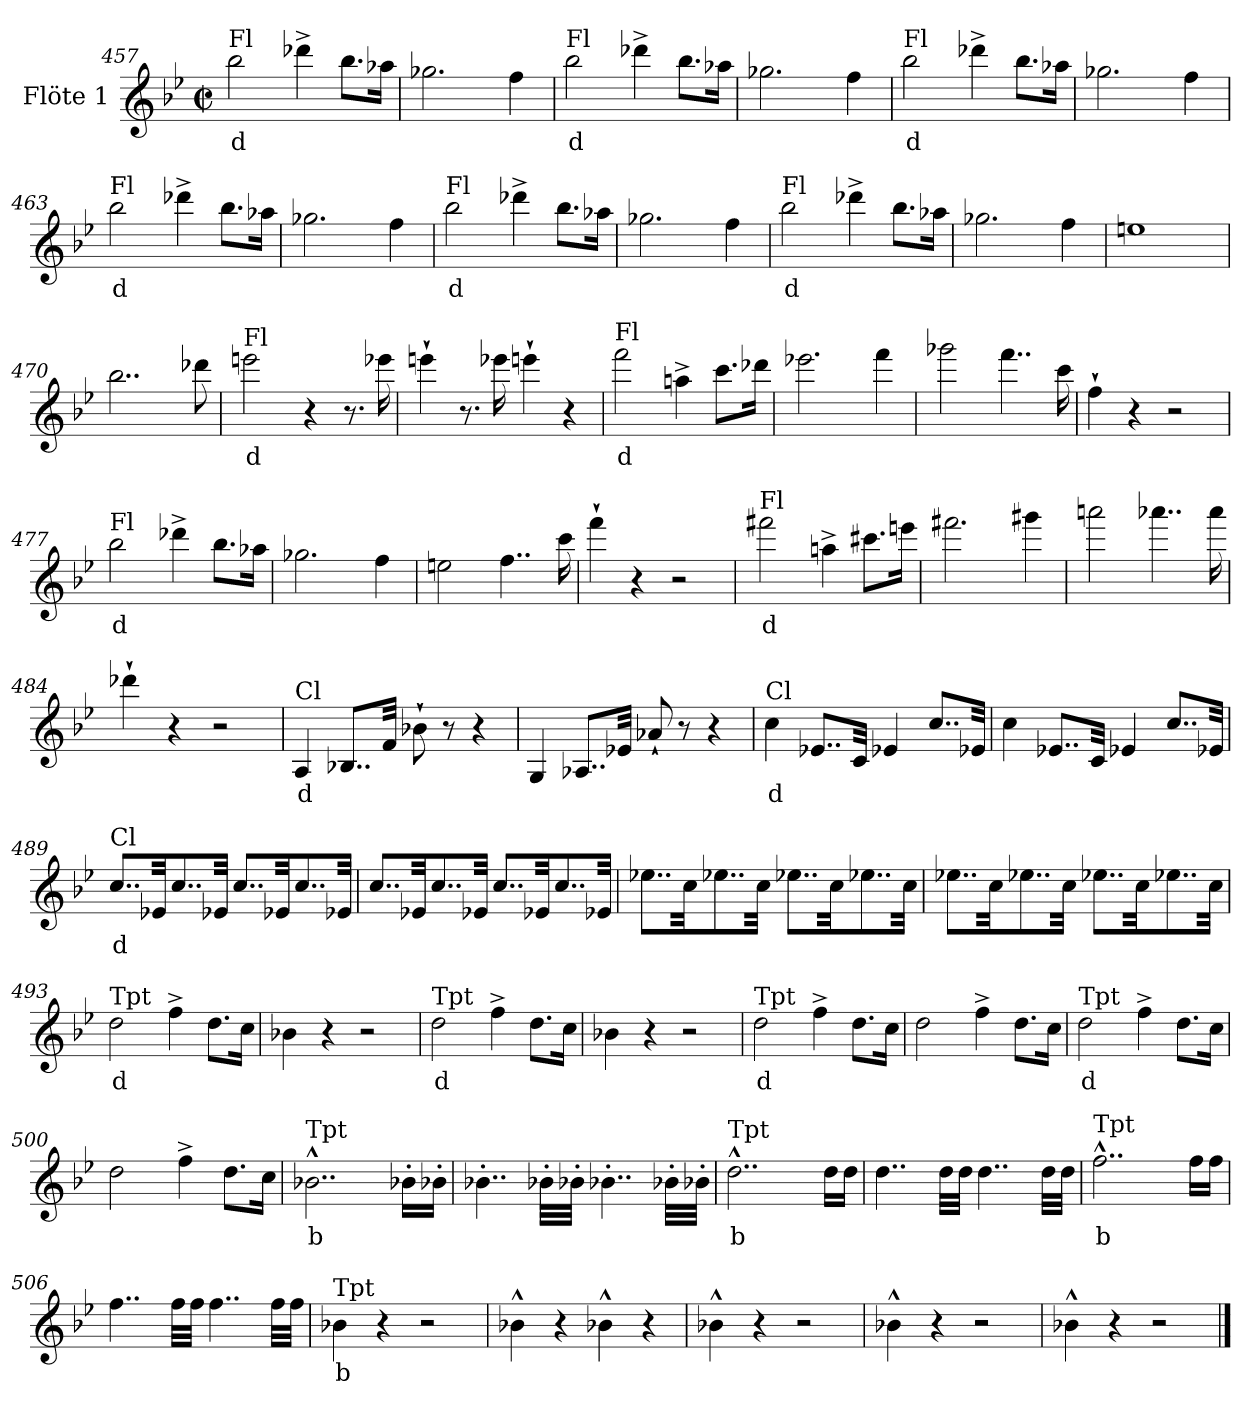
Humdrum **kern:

**kern	**text
*part1	*part1
*staff1	*staff1
*I"Flöte 1	*
*I'Fl. 1	*
*clefG2	*
*k[b-e-]	*
*M2/2	*
*met(c|)	*
=457	=457
!LO:TX:a:t=Fl	!
!	!LO:LY:color=#FF0000
2bb-	d
4ddd-X^>	.
8.bb-\L	.
16aa-X\Jk	.
=458	=458
2.gg-X	.
4ff	.
=459	=459
!LO:TX:a:t=Fl	!
!	!LO:LY:color=#FF0000
2bb-	d
4ddd-X^>	.
8.bb-\L	.
16aa-X\Jk	.
=460	=460
2.gg-X	.
4ff	.
=461	=461
!LO:TX:a:t=Fl	!
!	!LO:LY:color=#FF0000
2bb-	d
4ddd-X^>	.
8.bb-\L	.
16aa-X\Jk	.
=462	=462
2.gg-X	.
4ff	.
=463	=463
!LO:TX:a:t=Fl	!
!	!LO:LY:color=#FF0000
2bb-	d
4ddd-X^>	.
8.bb-\L	.
16aa-X\Jk	.
=464	=464
2.gg-X	.
4ff	.
=465	=465
!LO:TX:a:t=Fl	!
!	!LO:LY:color=#FF0000
2bb-	d
4ddd-X^>	.
8.bb-\L	.
16aa-X\Jk	.
=466	=466
2.gg-X	.
4ff	.
=467	=467
!LO:TX:a:t=Fl	!
!	!LO:LY:color=#FF0000
2bb-	d
4ddd-X^>	.
8.bb-\L	.
16aa-X\Jk	.
=468	=468
2.gg-X	.
4ff	.
=469	=469
1een	.
=470	=470
2..bb-	.
8ddd-X	.
=471	=471
!LO:TX:a:t=Fl	!
!	!LO:LY:color=#FF0000
2eeen	d
4r	.
8.r	.
16eee-X	.
=472	=472
4eeen`	.
8.r	.
16eee-X	.
4eeen`	.
4r	.
=473	=473
!LO:TX:a:t=Fl	!
!	!LO:LY:color=#FF0000
2fff	d
4aan^>	.
8.ccc\L	.
16ddd-X\Jk	.
=474	=474
2.eee-X	.
4fff	.
=475	=475
2ggg-X	.
4..fff	.
16ccc	.
=476	=476
4ff`	.
4r	.
2r	.
=477	=477
!LO:TX:a:t=Fl	!
!	!LO:LY:color=#FF0000
2bb-	d
4ddd-X^>	.
8.bb-\L	.
16aa-X\Jk	.
=478	=478
2.gg-X	.
4ff	.
=479	=479
2een	.
4..ff	.
16ccc	.
=480	=480
4fff`	.
4r	.
2r	.
=481	=481
!LO:TX:a:t=Fl	!
!	!LO:LY:color=#FF0000
2fff#X	d
4aan^>	.
8.ccc#X\L	.
16eeen\Jk	.
=482	=482
2.fff#X	.
4ggg#X	.
=483	=483
2aaan	.
4..aaa-X	.
16aaa-	.
=484	=484
4ddd-X`	.
4r	.
2r	.
=485	=485
!LO:TX:a:t=Cl	!
!	!LO:LY:color=#FF0000
4A	d
8..B-X/L	.
32f/Jkk	.
8b-X`	.
8r	.
4r	.
=486	=486
4G	.
8..A-X/L	.
32e-X/Jkk	.
8a-X`	.
8r	.
4r	.
=487	=487
!LO:TX:a:t=Cl	!
!	!LO:LY:color=#FF0000
4cc	d
8..e-X/L	.
32c/Jkk	.
4e-X	.
8..cc/L	.
32e-X/Jkk	.
=488	=488
4cc	.
8..e-X/L	.
32c/Jkk	.
4e-X	.
8..cc/L	.
32e-X/Jkk	.
=489	=489
!LO:TX:a:t=Cl	!
!	!LO:LY:color=#FF0000
8..cc/L	d
32e-X/KK	.
8..cc/	.
32e-X/Jkk	.
8..cc/L	.
32e-X/KK	.
8..cc/	.
32e-X/Jkk	.
=490	=490
8..cc/L	.
32e-X/KK	.
8..cc/	.
32e-X/Jkk	.
8..cc/L	.
32e-X/KK	.
8..cc/	.
32e-X/Jkk	.
=491	=491
8..ee-X\L	.
32cc\KK	.
8..ee-X\	.
32cc\Jkk	.
8..ee-X\L	.
32cc\KK	.
8..ee-X\	.
32cc\Jkk	.
=492	=492
8..ee-X\L	.
32cc\KK	.
8..ee-X\	.
32cc\Jkk	.
8..ee-X\L	.
32cc\KK	.
8..ee-X\	.
32cc\Jkk	.
=493	=493
!LO:TX:a:t=Tpt	!
!	!LO:LY:color=#FF0000
2dd	d
4ff^>	.
8.dd\L	.
16cc\Jk	.
=494	=494
4b-X	.
4r	.
2r	.
=495	=495
!LO:TX:a:t=Tpt	!
!	!LO:LY:color=#FF0000
2dd	d
4ff^>	.
8.dd\L	.
16cc\Jk	.
=496	=496
4b-X	.
4r	.
2r	.
=497	=497
!LO:TX:a:t=Tpt	!
!	!LO:LY:color=#FF0000
2dd	d
4ff^>	.
8.dd\L	.
16cc\Jk	.
=498	=498
2dd	.
4ff^>	.
8.dd\L	.
16cc\Jk	.
=499	=499
!LO:TX:a:t=Tpt	!
!	!LO:LY:color=#FF0000
2dd	d
4ff^>	.
8.dd\L	.
16cc\Jk	.
=500	=500
2dd	.
4ff^>	.
8.dd\L	.
16cc\Jk	.
=501	=501
!LO:TX:a:t=Tpt	!
!	!LO:LY:color=#FF0000
2..b-X^^	b
16b-X'\LL	.
16b-X'\JJ	.
=502	=502
4..b-X'	.
32b-X'\LLL	.
32b-X'\JJJ	.
4..b-X'	.
32b-X'\LLL	.
32b-X'\JJJ	.
=503	=503
!LO:TX:a:t=Tpt	!
!	!LO:LY:color=#FF0000
2..dd^^	b
16dd\LL	.
16dd\JJ	.
=504	=504
4..dd	.
32dd\LLL	.
32dd\JJJ	.
4..dd	.
32dd\LLL	.
32dd\JJJ	.
=505	=505
!LO:TX:a:t=Tpt	!
!	!LO:LY:color=#FF0000
2..ff^^	b
16ff\LL	.
16ff\JJ	.
=506	=506
4..ff	.
32ff\LLL	.
32ff\JJJ	.
4..ff	.
32ff\LLL	.
32ff\JJJ	.
=507	=507
!LO:TX:a:t=Tpt	!
!	!LO:LY:color=#FF0000
4b-X	b
4r	.
2r	.
=508	=508
4b-X^^	.
4r	.
4b-X^^	.
4r	.
=509	=509
4b-X^^	.
4r	.
2r	.
=510	=510
4b-X^^	.
4r	.
2r	.
=511	=511
4b-X^^	.
4r	.
2r	.
==	==
*-	*-
